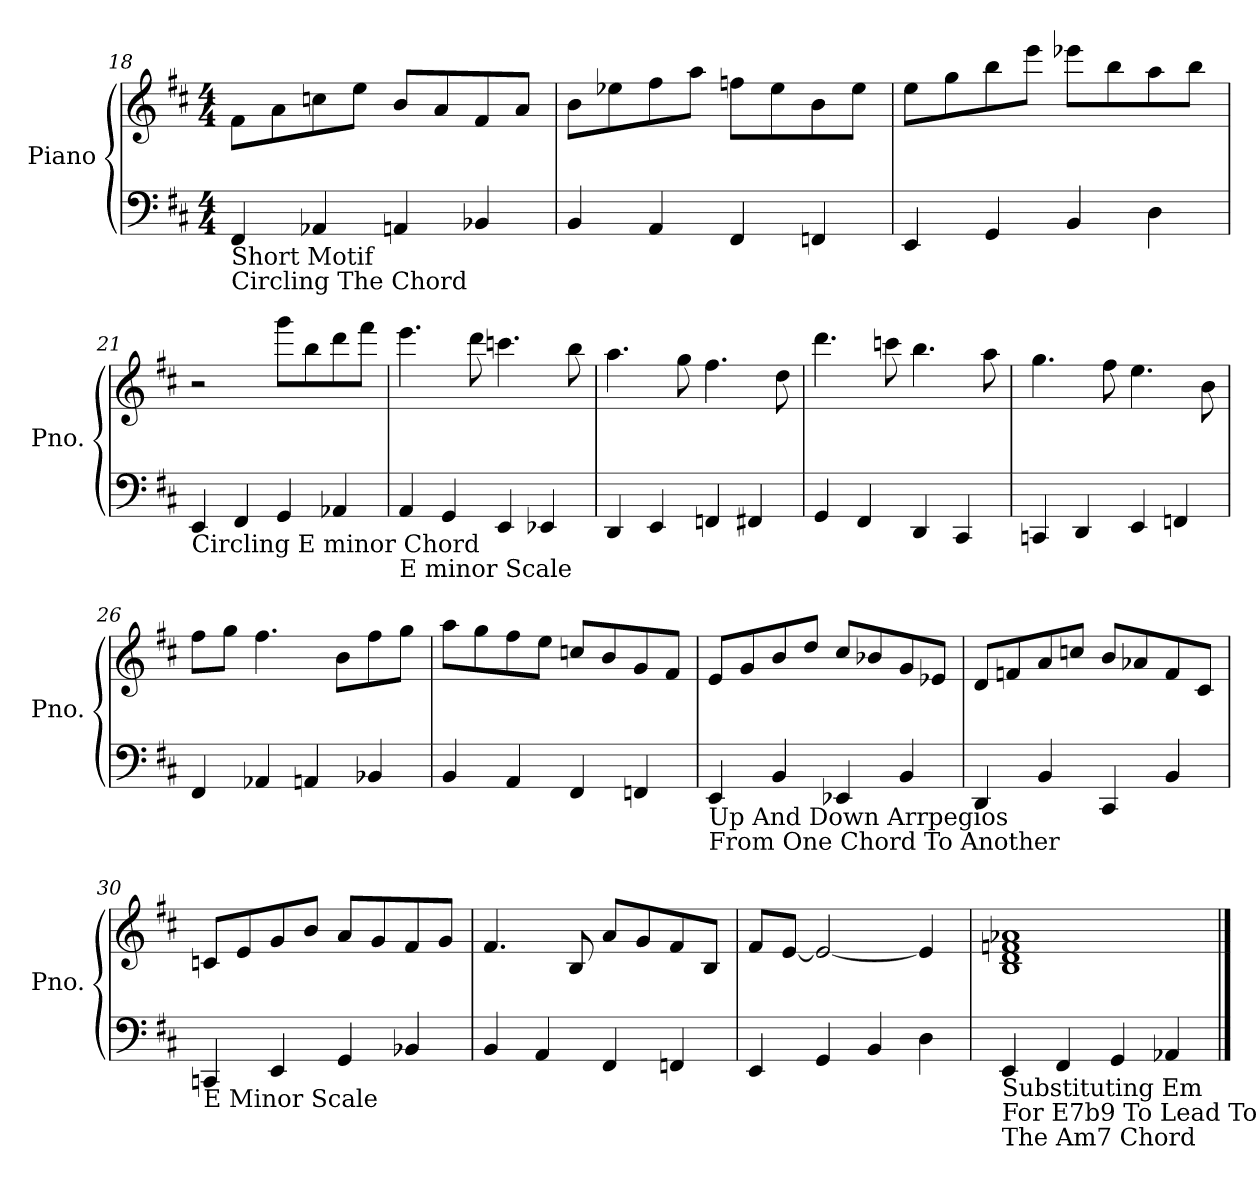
**kern	**kern
*part1	*part1
*staff2	*staff1
*I"Piano	*
*I'Pno.	*
*clefF4	*clefG2
*k[f#c#]	*k[f#c#]
*M4/4	*M4/4
=18	=18
!LO:TX:b:t=Short Motif	!
!LO:TX:b:t=Circling The Chord	!
4FF#/	8f#\L
.	8a\
4AA-X/	8ccn\
.	8ee\J
4AAn/	8b/L
.	8a/
4BB-X/	8f#/
.	8a/J
!!LO:LB:g=z
=19	=19
4BB/	8b\L
.	8ee-X\
4AA/	8ff#\
.	8aa\J
4FF#/	8ffn\L
.	8ee-\
4FFn/	8b\
.	8ee-\J
=20	=20
4EE/	8ee\L
.	8gg\
4GG/	8bb\
.	8eee\J
4BB/	8eee-X\L
.	8bb\
4D\	8aa\
.	8bb\J
=21	=21
!LO:TX:b:t=Circling E minor Chord	!
4EE/	2r
4FF#/	.
4GG/	8ggg\L
.	8bb\
4AA-X/	8ddd\
.	8fff#\J
=22	=22
!LO:TX:b:t=E minor Scale	!
4AA/	4.eee\
4GG/	.
.	8ddd\
4EE/	4.cccn\
4EE-X/	.
.	8bb\
=23	=23
4DD/	4.aa\
4EE/	.
.	8gg\
4FFn/	4.ff#\
4FF#X/	.
.	8dd\
!!LO:PB:g=z
=24	=24
4GG/	4.ddd\
4FF#/	.
.	8cccn\
4DD/	4.bb\
4CC#/	.
.	8aa\
=25	=25
4CCn/	4.gg\
4DD/	.
.	8ff#\
4EE/	4.ee\
4FFn/	.
.	8b\
=26	=26
4FF#/	8ff#\L
.	8gg\J
4AA-X/	4.ff#\
4AAn/	.
.	8b\L
4BB-X/	8ff#\
.	8gg\J
=27	=27
4BB/	8aa\L
.	8gg\
4AA/	8ff#\
.	8ee\J
4FF#/	8ccn/L
.	8b/
4FFn/	8g/
.	8f#/J
=28	=28
!LO:TX:b:t=Up And Down Arrpegios	!
!LO:TX:b:t=From One Chord To Another	!
4EE/	8e/L
.	8g/
4BB/	8b/
.	8dd/J
4EE-X/	8cc#/L
.	8b-X/
4BB/	8g/
.	8e-X/J
!!LO:LB:g=z
=29	=29
4DD/	8d/L
.	8fn/
4BB/	8a/
.	8ccn/J
4CC#/	8b/L
.	8a-X/
4BB/	8f/
.	8c#/J
=30	=30
!LO:TX:b:t=E Minor Scale	!
4CCn/	8cn/L
.	8e/
4EE/	8g/
.	8b/J
4GG/	8a/L
.	8g/
4BB-X/	8f#/
.	8g/J
=31	=31
4BB/	4.f#/
4AA/	.
.	8B/
4FF#/	8a/L
.	8g/
4FFn/	8f#/
.	8B/J
=32	=32
4EE/	8f#/L
.	[8e/J
4GG/	2e/_
4BB/	.
4D\	4e/]
=33	=33
!LO:TX:b:t=Substituting Em	!
!LO:TX:b:t=For E7b9 To Lead To	!
!LO:TX:b:t=The Am7 Chord	!
4EE/	1B 1d 1fn 1a-X
4FF#/	.
4GG/	.
4AA-X/	.
==	==
*-	*-
